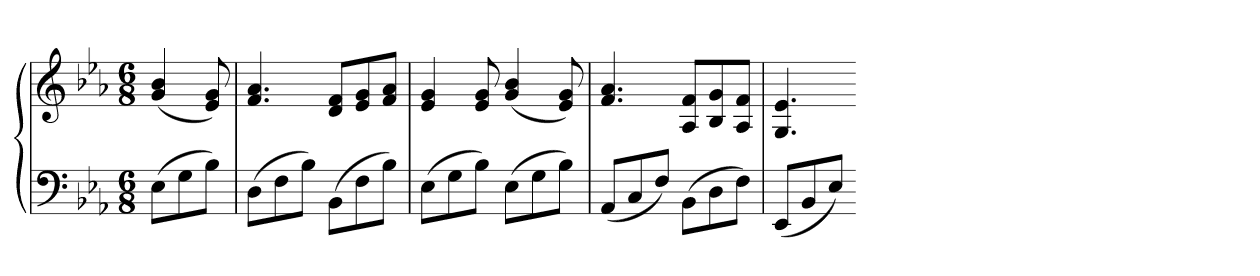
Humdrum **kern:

**kern	**kern
*part1	*part1
*staff2	*staff1
*clefF4	*clefG2
*k[b-e-a-]	*k[b-e-a-]
*E-:	*E-:
*M6/8	*M6/8
=	=
(8E-L	(4g 4b-
8G	.
8B-J)	8e- 8g)
=174	=174
(8DL	4.f 4.a-
8F	.
8B-J)	.
(8BB-L	8d 8fL
8F	8e- 8g
8B-J)	8f 8a-J
=175	=175
(8E-L	4e- 4g
8G	.
8B-J)	8e- 8g
(8E-L	(4g 4b-
8G	.
8B-J)	8e- 8g)
=176	=176
(8AA-L	4.f 4.a-
8C	.
8FJ)	.
(8BB-L	8A- 8fL
8D	8B- 8g
8FJ)	8A- 8fJ
=177	=177
(8EE-L	4.G 4.e-
8BB-	.
8E-J)	.
=-	=-
*-	*-
